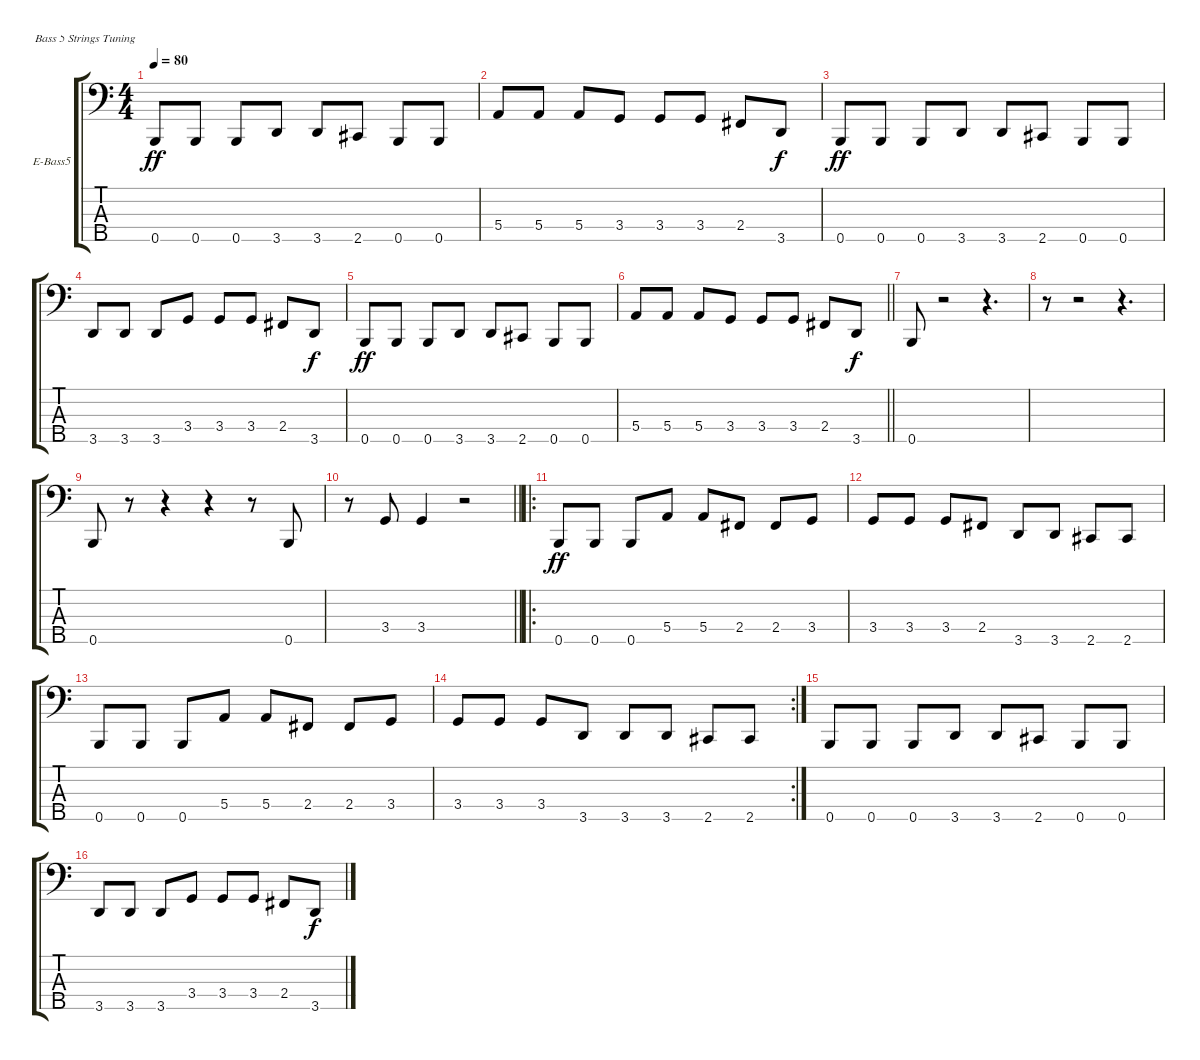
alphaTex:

\bracketExtendMode groupsimilarinstruments
\firstSystemTrackNameOrientation horizontal
\otherSystemsTrackNameOrientation horizontal
\track ("Bass" "E-Bass5") {instrument electricbassfinger}
\staff {score tabs}
\tuning (G2 D2 A1 E1 B0)
\ts (4 4)
\tempo 80
\clef f4
\ks c
0.5.8{dy ff} 0.5.8 0.5.8 3.5.8 3.5.8 2.5.8 0.5.8 0.5.8 |
5.4.8 5.4.8 5.4.8 3.4.8 3.4.8 3.4.8 2.4.8 3.5.8{dy f} |
0.5.8{dy ff} 0.5.8 0.5.8 3.5.8 3.5.8 2.5.8 0.5.8 0.5.8 |
3.5.8 3.5.8 3.5.8 3.4.8 3.4.8 3.4.8 2.4.8 3.5.8{dy f} |
0.5.8{dy ff} 0.5.8 0.5.8 3.5.8 3.5.8 2.5.8 0.5.8 0.5.8 |
\barLineRight lightlight
5.4.8 5.4.8 5.4.8 3.4.8 3.4.8 3.4.8 2.4.8 3.5.8{dy f} |
0.5.8 r.2 r.4{d} |
r.8 r.2 r.4{d} |
0.5.8 r.8 r.4 r.4 r.8 0.5.8 |
\barLineRight lightlight
r.8 3.4.8 3.4.4 r.2 |
\ro
0.5.8{dy ff} 0.5.8 0.5.8 5.4.8 5.4.8 2.4.8 2.4.8 3.4.8 |
3.4.8 3.4.8 3.4.8 2.4.8 3.5.8 3.5.8 2.5.8 2.5.8 |
0.5.8 0.5.8 0.5.8 5.4.8 5.4.8 2.4.8 2.4.8 3.4.8 |
\rc 2
3.4.8 3.4.8 3.4.8 3.5.8 3.5.8 3.5.8 2.5.8 2.5.8 |
0.5.8 0.5.8 0.5.8 3.5.8 3.5.8 2.5.8 0.5.8 0.5.8 |
3.5.8 3.5.8 3.5.8 3.4.8 3.4.8 3.4.8 2.4.8 3.5.8{dy f}
